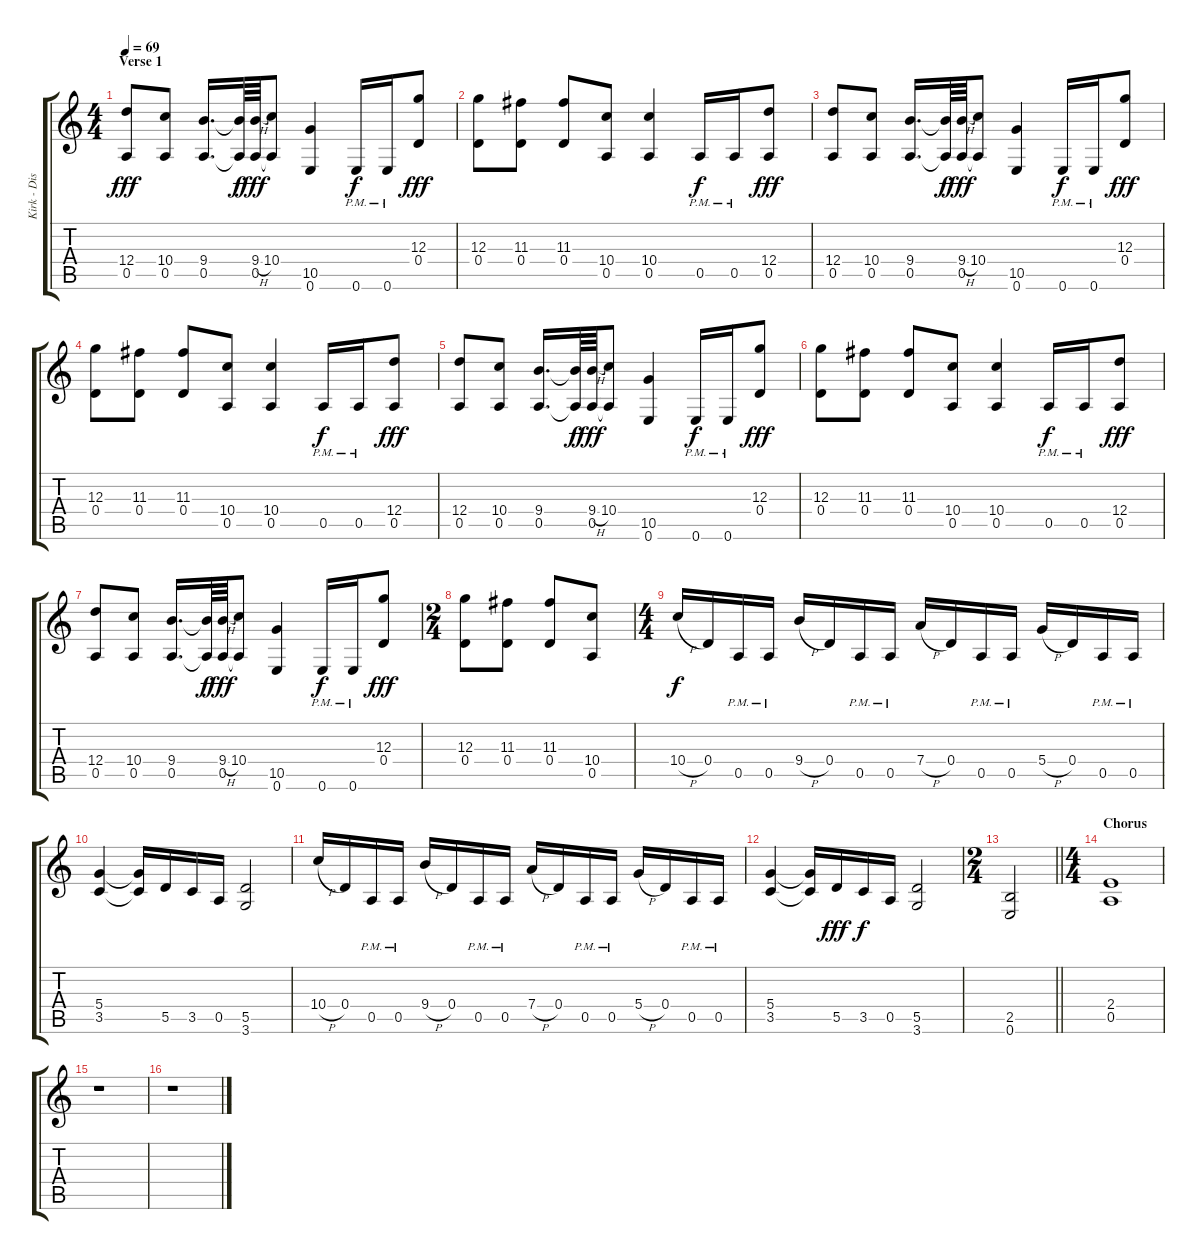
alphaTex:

\track ("Kirk - Distortion" "Kirk - Dis") {instrument overdrivenguitar}
\staff {score tabs}
\tuning (E4 B3 G3 D3 A2 E2) {hide}
\ts (4 4)
\section ("" "Verse 1")
\tempo 69
\clef g2
\ks c
(12.4 0.5).8{dy fff} (10.4 0.5).8 (9.4 0.5).16{d} (9.4{t} 0.5{t}).64{dy f} (9.4{h} 0.5).64{dy fff} (10.4 0.5{t}).8 (10.5 0.6).4 0.6{pm}.16{dy f} 0.6{pm}.16 (12.3 0.4).8{dy fff} |
(12.3 0.4).8 (11.3 0.4).8 (11.3 0.4).8 (10.4 0.5).8 (10.4 0.5).4 0.5{pm}.16{dy f} 0.5{pm}.16 (12.4 0.5).8{dy fff} |
(12.4 0.5).8 (10.4 0.5).8 (9.4 0.5).16{d} (9.4{t} 0.5{t}).64{dy f} (9.4{h} 0.5).64{dy fff} (10.4 0.5{t}).8 (10.5 0.6).4 0.6{pm}.16{dy f} 0.6{pm}.16 (12.3 0.4).8{dy fff} |
(12.3 0.4).8 (11.3 0.4).8 (11.3 0.4).8 (10.4 0.5).8 (10.4 0.5).4 0.5{pm}.16{dy f} 0.5{pm}.16 (12.4 0.5).8{dy fff} |
(12.4 0.5).8 (10.4 0.5).8 (9.4 0.5).16{d} (9.4{t} 0.5{t}).64{dy f} (9.4{h} 0.5).64{dy fff} (10.4 0.5{t}).8 (10.5 0.6).4 0.6{pm}.16{dy f} 0.6{pm}.16 (12.3 0.4).8{dy fff} |
(12.3 0.4).8 (11.3 0.4).8 (11.3 0.4).8 (10.4 0.5).8 (10.4 0.5).4 0.5{pm}.16{dy f} 0.5{pm}.16 (12.4 0.5).8{dy fff} |
(12.4 0.5).8 (10.4 0.5).8 (9.4 0.5).16{d} (9.4{t} 0.5{t}).64{dy f} (9.4{h} 0.5).64{dy fff} (10.4 0.5{t}).8 (10.5 0.6).4 0.6{pm}.16{dy f} 0.6{pm}.16 (12.3 0.4).8{dy fff} |
\ts (2 4)
(12.3 0.4).8 (11.3 0.4).8 (11.3 0.4).8 (10.4 0.5).8 |
\ts (4 4)
10.4{h}.16{dy f} 0.4.16 0.5{pm}.16 0.5{pm}.16 9.4{h}.16 0.4.16 0.5{pm}.16 0.5{pm}.16 7.4{h}.16 0.4.16 0.5{pm}.16 0.5{pm}.16 5.4{h}.16 0.4.16 0.5{pm}.16 0.5{pm}.16 |
(5.4 3.5).4 (5.4{t} 3.5{t}).16 5.5.16 3.5.16 0.5.16 (5.5 3.6).2 |
10.4{h}.16 0.4.16 0.5{pm}.16 0.5{pm}.16 9.4{h}.16 0.4.16 0.5{pm}.16 0.5{pm}.16 7.4{h}.16 0.4.16 0.5{pm}.16 0.5{pm}.16 5.4{h}.16 0.4.16 0.5{pm}.16 0.5{pm}.16 |
(5.4 3.5).4 (5.4{t} 3.5{t}).16 5.5.16{dy fff} 3.5.16{dy f} 0.5.16 (5.5 3.6).2 |
\ts (2 4)
\barLineRight lightlight
(2.5 0.6).2 |
\ts (4 4)
\section ("" "Chorus")
(2.4 0.5).1{volume 0} |
r.1 |
r.1
